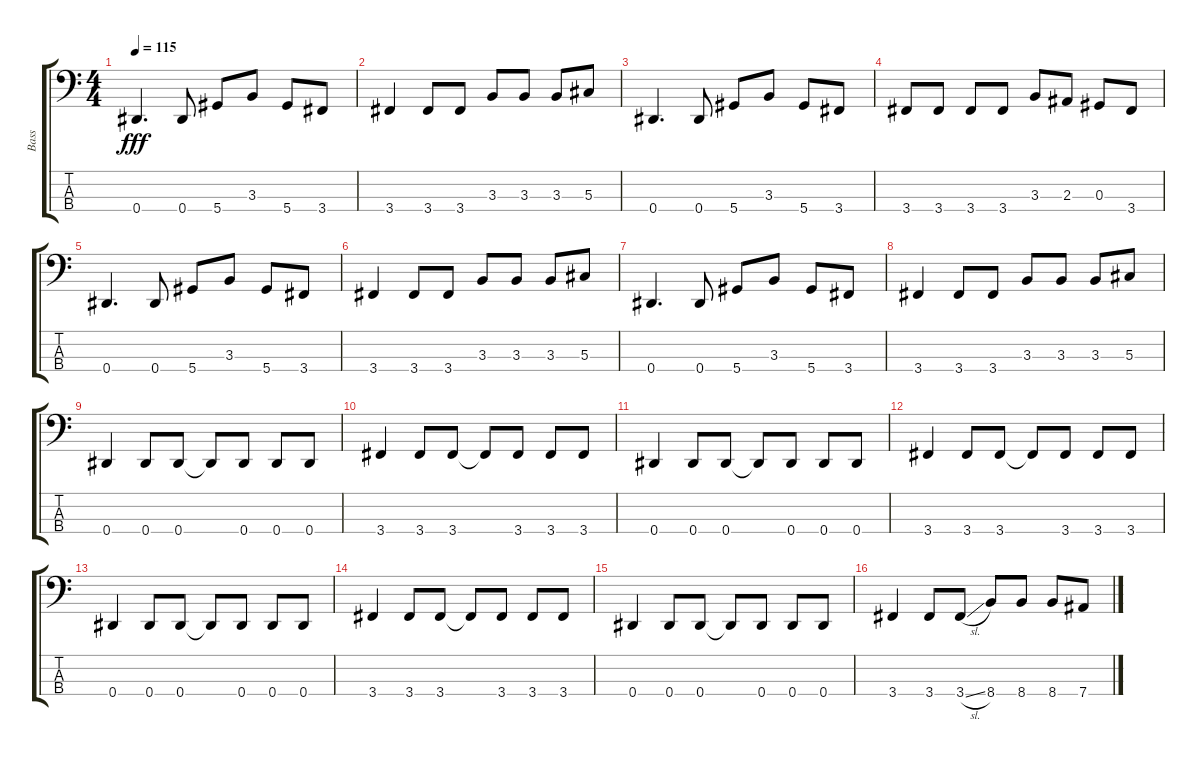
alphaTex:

\track ("Bass" "Bass") {instrument electricbasspick}
\staff {score tabs}
\tuning (Gb2 Db2 Ab1 Eb1) {hide}
\ts (4 4)
\tempo 115
\clef f4
\ks c
0.4.4{d dy fff} 0.4.8 5.4.8 3.3.8 5.4.8 3.4.8 |
3.4.4 3.4.8 3.4.8 3.3.8 3.3.8 3.3.8 5.3.8 |
0.4.4{d} 0.4.8 5.4.8 3.3.8 5.4.8 3.4.8 |
3.4.8 3.4.8 3.4.8 3.4.8 3.3.8 2.3.8 0.3.8 3.4.8 |
0.4.4{d} 0.4.8 5.4.8 3.3.8 5.4.8 3.4.8 |
3.4.4 3.4.8 3.4.8 3.3.8 3.3.8 3.3.8 5.3.8 |
0.4.4{d} 0.4.8 5.4.8 3.3.8 5.4.8 3.4.8 |
3.4.4 3.4.8 3.4.8 3.3.8 3.3.8 3.3.8 5.3.8 |
0.4.4 0.4.8 0.4.8 0.4{t}.8 0.4.8 0.4.8 0.4.8 |
3.4.4 3.4.8 3.4.8 3.4{t}.8 3.4.8 3.4.8 3.4.8 |
0.4.4 0.4.8 0.4.8 0.4{t}.8 0.4.8 0.4.8 0.4.8 |
3.4.4 3.4.8 3.4.8 3.4{t}.8 3.4.8 3.4.8 3.4.8 |
0.4.4 0.4.8 0.4.8 0.4{t}.8 0.4.8 0.4.8 0.4.8 |
3.4.4 3.4.8 3.4.8 3.4{t}.8 3.4.8 3.4.8 3.4.8 |
0.4.4 0.4.8 0.4.8 0.4{t}.8 0.4.8 0.4.8 0.4.8 |
3.4.4 3.4.8 3.4{sl}.8 8.4.8 8.4.8 8.4.8 7.4.8
